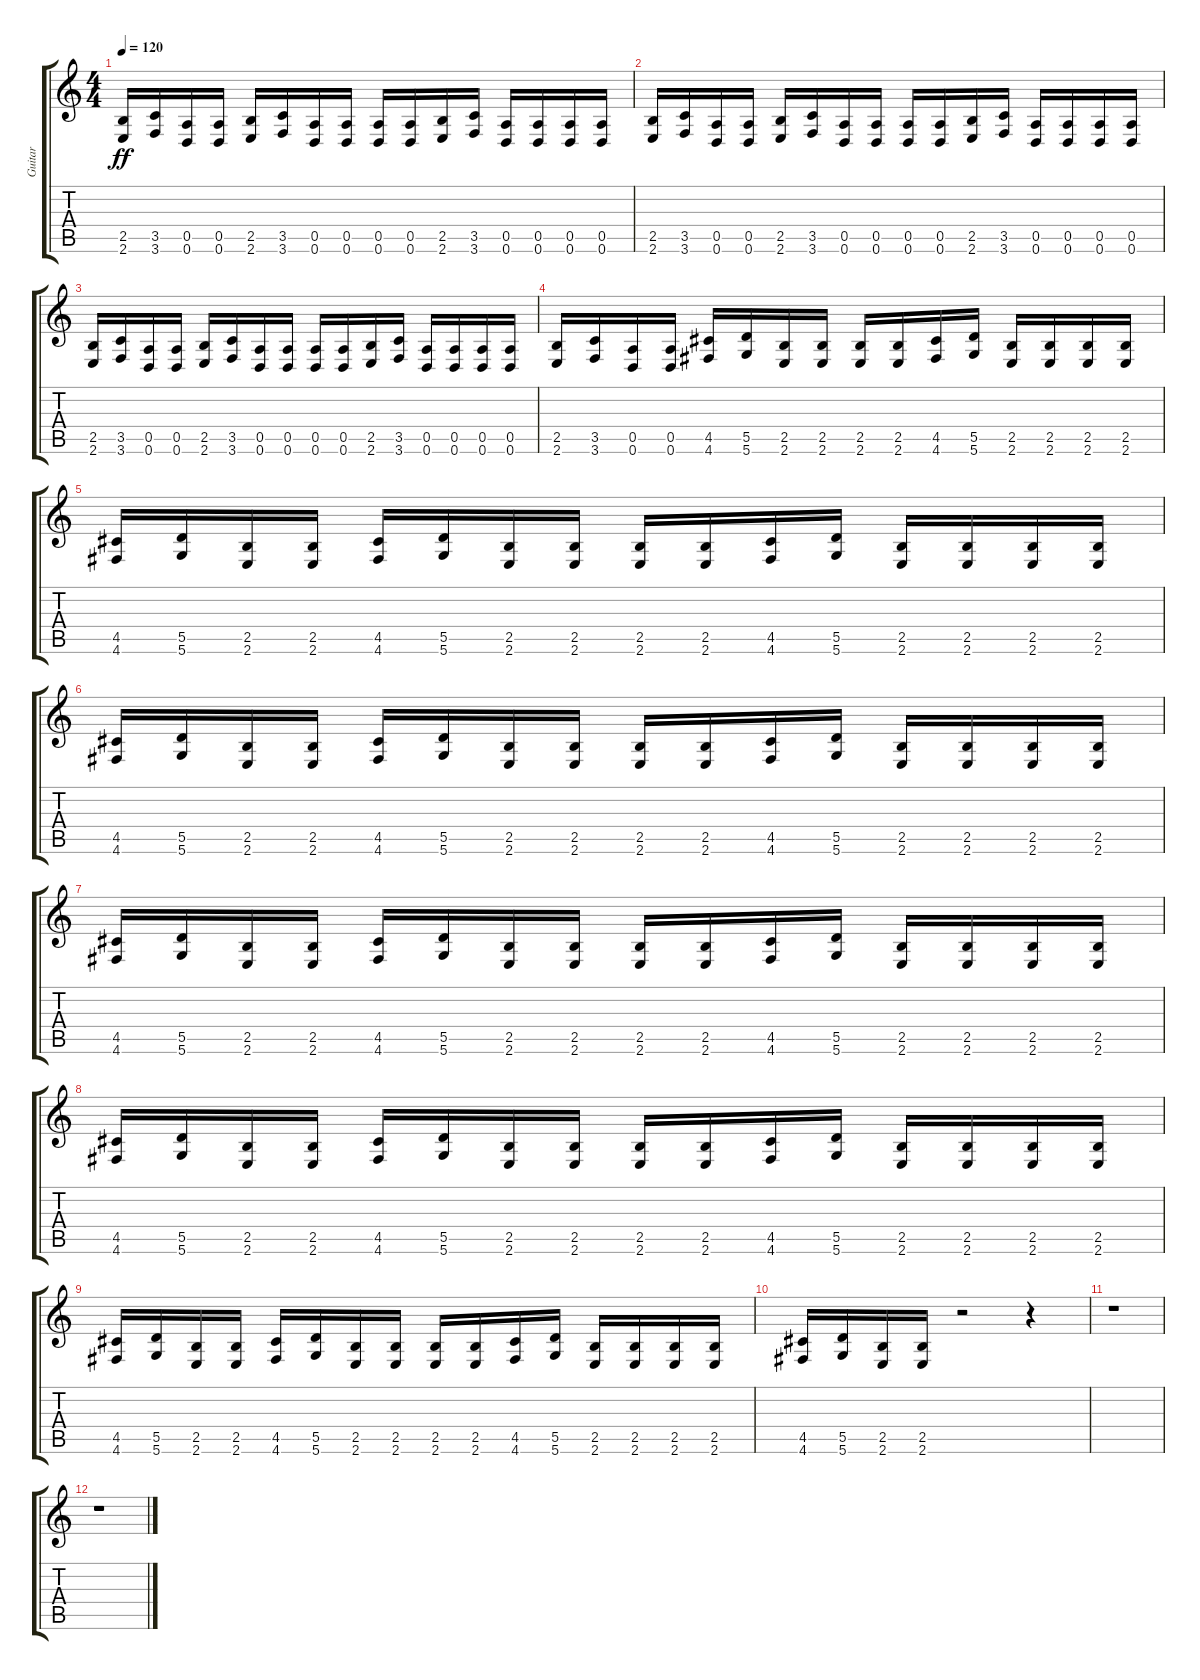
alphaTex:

\track ("Guitar" "Guitar") {instrument distortionguitar}
\staff {score tabs}
\tuning (E4 B3 G3 D3 A2 D2) {hide}
\ts (4 4)
\tempo 120
\clef g2
\ks c
(2.5 2.6).16{dy ff volume 12} (3.5 3.6).16{volume 12} (0.5 0.6).16 (0.5 0.6).16{volume 12} (2.5 2.6).16{volume 11} (3.5 3.6).16 (0.5 0.6).16{volume 11} (0.5 0.6).16{volume 11} (0.5 0.6).16 (0.5 0.6).16{volume 11} (2.5 2.6).16{volume 11} (3.5 3.6).16 (0.5 0.6).16{volume 11} (0.5 0.6).16 (0.5 0.6).16{volume 11} (0.5 0.6).16{volume 10} |
(2.5 2.6).16 (3.5 3.6).16{volume 10} (0.5 0.6).16{volume 10} (0.5 0.6).16 (2.5 2.6).16{volume 10} (3.5 3.6).16{volume 10} (0.5 0.6).16 (0.5 0.6).16{volume 10} (0.5 0.6).16 (0.5 0.6).16{volume 10} (2.5 2.6).16{volume 10} (3.5 3.6).16 (0.5 0.6).16{volume 10} (0.5 0.6).16{volume 9} (0.5 0.6).16 (0.5 0.6).16{volume 9} |
(2.5 2.6).16{volume 9} (3.5 3.6).16 (0.5 0.6).16{volume 9} (0.5 0.6).16 (2.5 2.6).16{volume 9} (3.5 3.6).16{volume 9} (0.5 0.6).16 (0.5 0.6).16{volume 9} (0.5 0.6).16{volume 8} (0.5 0.6).16 (2.5 2.6).16{volume 8} (3.5 3.6).16{volume 8} (0.5 0.6).16 (0.5 0.6).16{volume 8} (0.5 0.6).16{volume 8} (0.5 0.6).16 |
(2.5 2.6).16{volume 8} (3.5 3.6).16 (0.5 0.6).16{volume 8} (0.5 0.6).16{volume 8} (4.5 4.6).16 (5.5 5.6).16{volume 8} (2.5 2.6).16{volume 7} (2.5 2.6).16 (2.5 2.6).16{volume 7} (2.5 2.6).16{volume 7} (4.5 4.6).16 (5.5 5.6).16{volume 7} (2.5 2.6).16 (2.5 2.6).16{volume 7} (2.5 2.6).16{volume 7} (2.5 2.6).16 |
(4.5 4.6).16{volume 7} (5.5 5.6).16{volume 6} (2.5 2.6).16 (2.5 2.6).16{volume 6} (4.5 4.6).16{volume 6} (5.5 5.6).16 (2.5 2.6).16{volume 6} (2.5 2.6).16 (2.5 2.6).16{volume 6} (2.5 2.6).16{volume 6} (4.5 4.6).16 (5.5 5.6).16{volume 6} (2.5 2.6).16{volume 6} (2.5 2.6).16 (2.5 2.6).16{volume 6} (2.5 2.6).16{volume 5} |
(4.5 4.6).16 (5.5 5.6).16{volume 5} (2.5 2.6).16{volume 5} (2.5 2.6).16 (4.5 4.6).16{volume 5} (5.5 5.6).16 (2.5 2.6).16{volume 5} (2.5 2.6).16{volume 5} (2.5 2.6).16 (2.5 2.6).16{volume 5} (4.5 4.6).16{volume 4} (5.5 5.6).16 (2.5 2.6).16{volume 4} (2.5 2.6).16{volume 4} (2.5 2.6).16 (2.5 2.6).16{volume 4} |
(4.5 4.6).16 (5.5 5.6).16{volume 4} (2.5 2.6).16{volume 4} (2.5 2.6).16 (4.5 4.6).16{volume 4} (5.5 5.6).16{volume 4} (2.5 2.6).16 (2.5 2.6).16{volume 4} (2.5 2.6).16{volume 3} (2.5 2.6).16 (4.5 4.6).16{volume 3} (5.5 5.6).16 (2.5 2.6).16{volume 3} (2.5 2.6).16{volume 3} (2.5 2.6).16 (2.5 2.6).16{volume 3} |
(4.5 4.6).16{volume 3} (5.5 5.6).16 (2.5 2.6).16{volume 3} (2.5 2.6).16{volume 2} (4.5 4.6).16 (5.5 5.6).16{volume 2} (2.5 2.6).16 (2.5 2.6).16{volume 2} (2.5 2.6).16{volume 2} (2.5 2.6).16 (4.5 4.6).16{volume 2} (5.5 5.6).16{volume 2} (2.5 2.6).16 (2.5 2.6).16{volume 2} (2.5 2.6).16{volume 2} (2.5 2.6).16 |
(4.5 4.6).16{volume 2} (5.5 5.6).16{volume 1} (2.5 2.6).16 (2.5 2.6).16{volume 1} (4.5 4.6).16 (5.5 5.6).16{volume 1} (2.5 2.6).16{volume 1} (2.5 2.6).16 (2.5 2.6).16{volume 1} (2.5 2.6).16{volume 1} (4.5 4.6).16 (5.5 5.6).16{volume 1} (2.5 2.6).16{volume 0} (2.5 2.6).16 (2.5 2.6).16{volume 0} (2.5 2.6).16 |
(4.5 4.6).16{volume 0} (5.5 5.6).16{volume 0} (2.5 2.6).16 (2.5 2.6).16{volume 0} r.2 r.4 |
r.1 |
r.1
